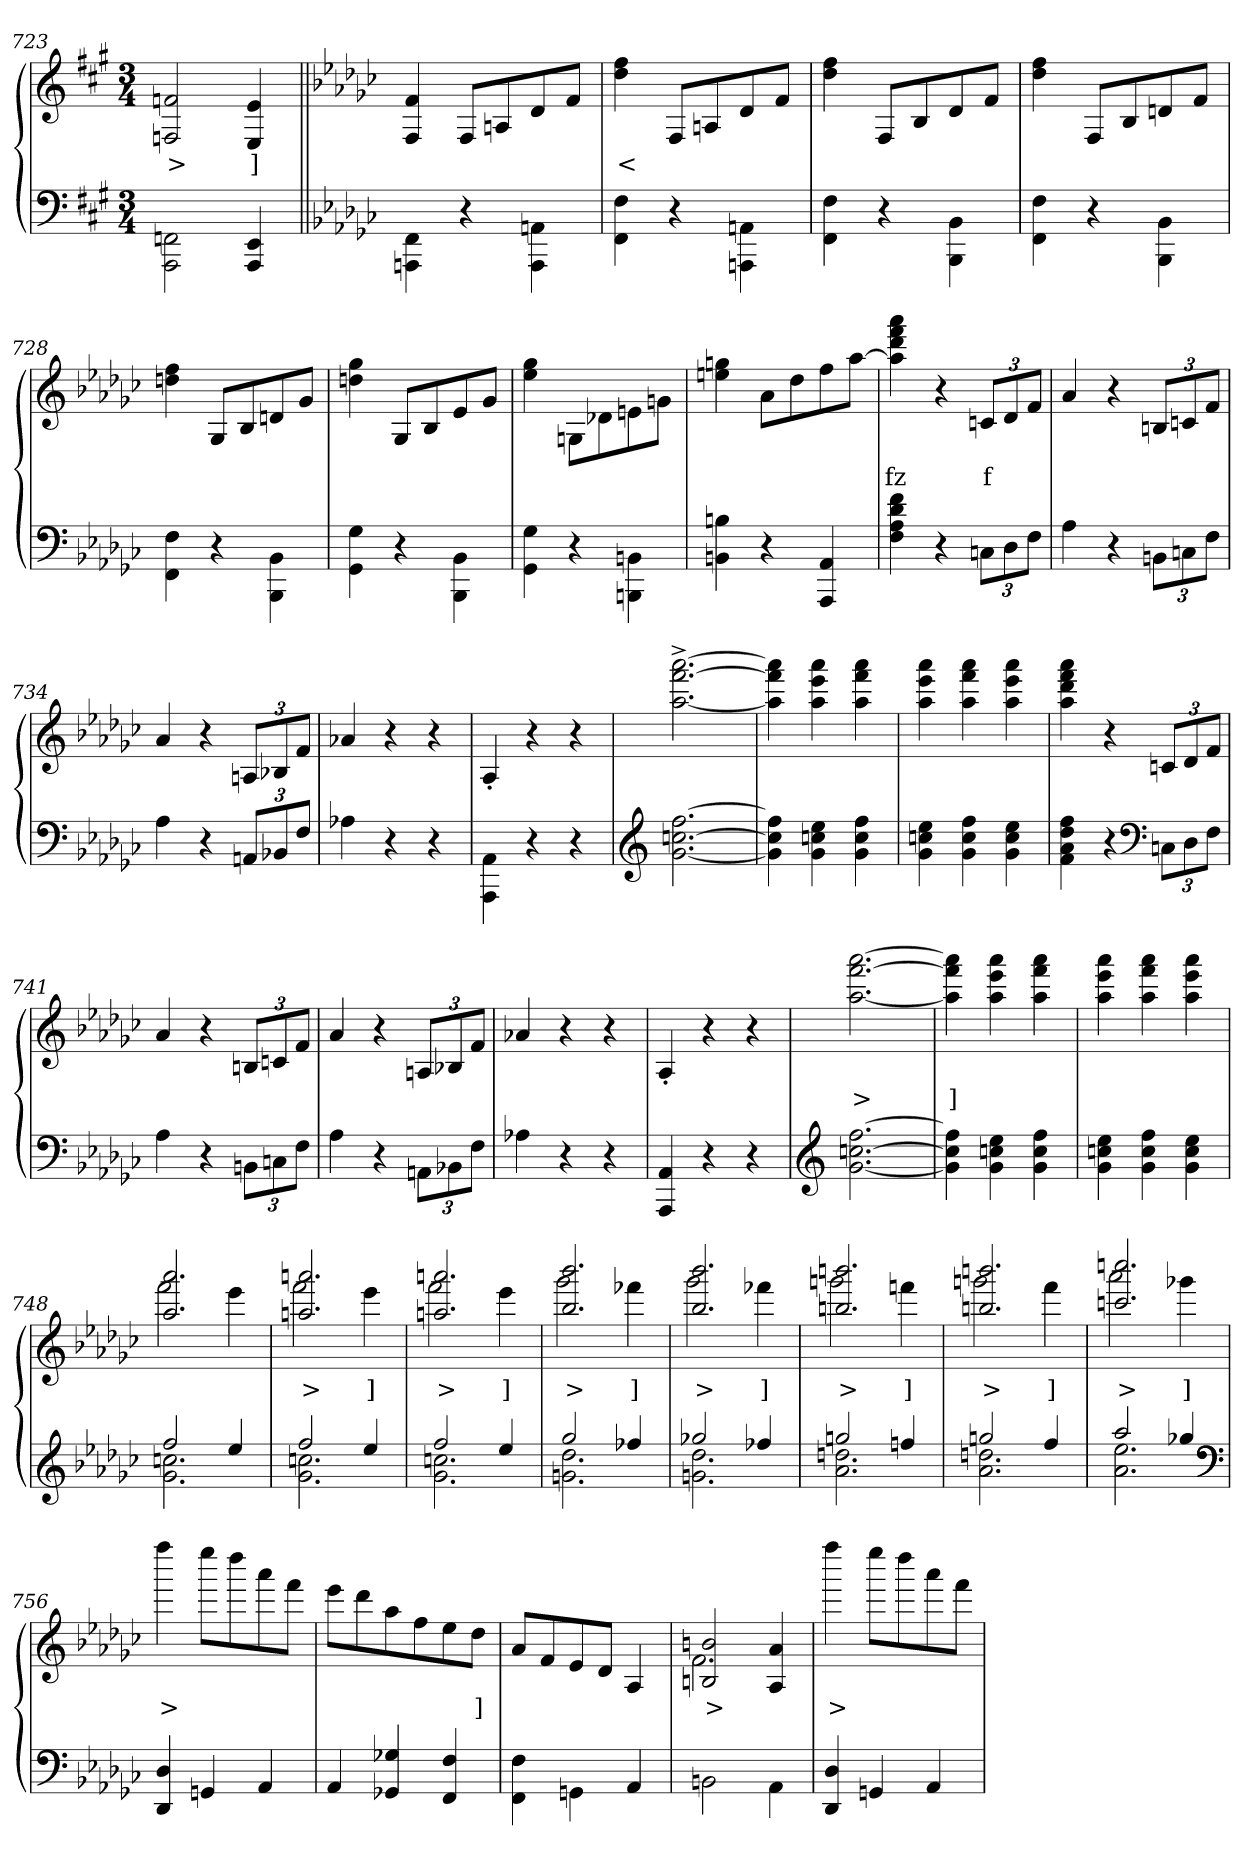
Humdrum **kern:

**kern	**kern	**text
*part2	*part1	*part1
*staff2	*staff1	*staff1
*clefF4	*clefG2	*
*k[f#c#g#]	*k[f#c#g#]	*
*M3/4	*M3/4	*
=723	=723	=723
2FFn\ 2AAA\	2fn 2Fn	>
4EE 4AAA	4e 4E	]
=724||	=724||	=724||
*k[b-e-a-d-g-c-]	*k[b-e-a-d-g-c-]	*
4FF\ 4AAAn\	4f 4F	.
4r	8F/L	.
.	8An/	.
4AAn\ 4AAA\	8d-\	.
.	8f\J	.
=725	=725	=725
4F\ 4FF\	4ff 4dd-	<
4r	8F/L	.
.	8An/	.
4AAn\ 4AAAn\	8d-\	.
.	8f\J	.
=726	=726	=726
4F\ 4FF\	4ff 4dd-	.
4r	8F/L	.
.	8B-/	.
4BB-\ 4BBB-\	8d-\	.
.	8f\J	.
=727	=727	=727
4F\ 4FF\	4ff 4dd-	.
4r	8F/L	.
.	8B-/	.
4BB-\ 4BBB-\	8dn\	.
.	8f\J	.
=728	=728	=728
4F\ 4FF\	4ff 4ddn	.
4r	8G-/L	.
.	8B-/	.
4BB-\ 4BBB-\	8dn\	.
.	8g-\J	.
=729	=729	=729
4G-\ 4GG-\	4gg- 4ddn	.
4r	8G-/L	.
.	8B-/	.
4BB-\ 4BBB-\	8e-\	.
.	8g-\J	.
=730	=730	=730
4G-\ 4GG-\	4gg- 4ee-	.
4r	8Gn/L	.
.	8d-X\	.
4BBn 4BBBn\	8en\	.
.	8gn\J	.
=731	=731	=731
4Bn 4BBn	4ggn 4een	.
4r	8a-L	.
.	8dd-	.
4AA- 4AAA-	8ff	.
.	[8aa-J	.
=732	=732	=732
4f 4d- 4A- 4F	4aaa- 4fff 4ddd- 4aa-]	fz
4r	4r	.
12CnL	12cnL	f
12D-	12d-	.
12FJ	12fJ	.
=733	=733	=733
4A-	4a-	.
4r	4r	.
12BBn\L	12BnL	.
12Cn	12cn	.
12FJ	12fJ	.
=734	=734	=734
4A-	4a-	.
4r	4r	.
12AAn/L	12AnL	.
12BB-X	12B-X	.
12FJ	12fJ	.
=735	=735	=735
4A-X	4a-X	.
4r	4r	.
4r	4r	.
=736	=736	=736
4AA-\ 4AAA-\	4A-'>	.
4r	4r	.
4r	4r	.
=737	=737	=737
*clefG2	*	*
[2.ff [2.ccn [2.g-	[2.aaa-^> [2.fff^> [2.aa-^>	.
=738	=738	=738
4ff] 4ccn] 4g-]	4aaa-] 4fff] 4aa-]	.
4ee- 4cc 4g-	4aaa- 4eee- 4aa-	.
4ff 4cc 4g-	4aaa- 4fff 4aa-	.
=739	=739	=739
4ee- 4ccn 4g-	4aaa- 4eee- 4aa-	.
4ff 4cc 4g-	4aaa- 4fff 4aa-	.
4ee- 4cc 4g-	4aaa- 4eee- 4aa-	.
=740	=740	=740
4ff 4dd- 4a- 4f	4aaa- 4fff 4ddd- 4aa-	.
4r	4r	.
*clefF4	*	*
12CnL	12cnL	.
12D-	12d-	.
12FJ	12fJ	.
=741	=741	=741
4A-	4a-	.
4r	4r	.
12BBn\L	12BnL	.
12Cn	12cn	.
12FJ	12fJ	.
=742	=742	=742
4A-	4a-	.
4r	4r	.
12AAn\L	12AnL	.
12BB-X	12B-X	.
12FJ	12fJ	.
=743	=743	=743
4A-X	4a-X	.
4r	4r	.
4r	4r	.
=744	=744	=744
4AA- 4AAA-	4A-'>	.
4r	4r	.
4r	4r	.
=745	=745	=745
*clefG2	*	*
[2.ff [2.ccn [2.g-	[2.aaa- [2.fff [2.aa-	>
=746	=746	=746
4ff] 4ccn] 4g-]	4aaa-] 4fff] 4aa-]	]
4ee- 4cc 4g-	4aaa- 4eee- 4aa-	.
4ff 4cc 4g-	4aaa- 4fff 4aa-	.
=747	=747	=747
4ee- 4ccn 4g-	4aaa- 4eee- 4aa-	.
4ff 4cc 4g-	4aaa- 4fff 4aa-	.
4ee- 4cc 4g-	4aaa- 4eee- 4aa-	.
=748	=748	=748
*^	*^	*
2ff	2.ccn 2.g-	2.aaa-/ 2.aa-/	2fff\	.
4ee-	.	.	4eee-\	.
=749	=749	=749	=749	=749
2ff	2.ccn 2.g-	2.aaan/ 2.aan/	2fff\	>
4ee-	.	.	4eee-\	]
=750	=750	=750	=750	=750
2ff	2.ccn 2.g-	2.aaan/ 2.aan/	2fff\	>
4ee-	.	.	4eee-\	]
=751	=751	=751	=751	=751
2gg-	2.dd- 2.gn	2.bbb-/ 2.bb-/	2ggg-\	>
4ff-X	.	.	4fff-X\	]
=752	=752	=752	=752	=752
2gg-X	2.dd- 2.gn	2.bbb-/ 2.bb-/	2ggg-\	>
4ff-X	.	.	4fff-X\	]
=753	=753	=753	=753	=753
2ggn	2.ddn 2.a-	2.bbbn/ 2.bbn/	2gggn\	>
4ffn	.	.	4fffn\	]
=754	=754	=754	=754	=754
2ggn	2.ddn 2.a-	2.bbbn/ 2.bbn/	2gggn\	>
4ff	.	.	4fff\	]
=755	=755	=755	=755	=755
2aa-	2.ee- 2.a-	2.ccccn/ 2.cccn/	2aaa-\	>
4gg-X	.	.	4ggg-X\	]
*v	*v	*	*	*
*	*v	*v	*
*clefF4	*	*
=756	=756	=756
4D- 4DD-	4ffff	>
4GGn	8eeee-L	.
.	8dddd-	.
4AA-	8aaa-	.
.	8fffJ	.
=757	=757	=757
4AA-	8eee-L	.
.	8ddd-	.
4G-X 4GG-X	8aa-	.
.	8ff	.
4F 4FF	8ee-	.
.	8dd-J	]
=758	=758	=758
4F 4FF\	8a-L	.
.	8f	.
4GGn\	8e-	.
.	8d-J	.
4AA-	4A-	.
=759	=759	=759
*	*^	*
2BBn\	2bn 2Bn/	2.f\	>
4AA-\	4a- 4A-/	.	.
*	*v	*v	*
=760	=760	=760
4D- 4DD-	4ffff	>
4GGn	8eeee-L	.
.	8dddd-	.
4AA-	8aaa-	.
.	8fffJ	.
=	=	=
*-	*-	*-
